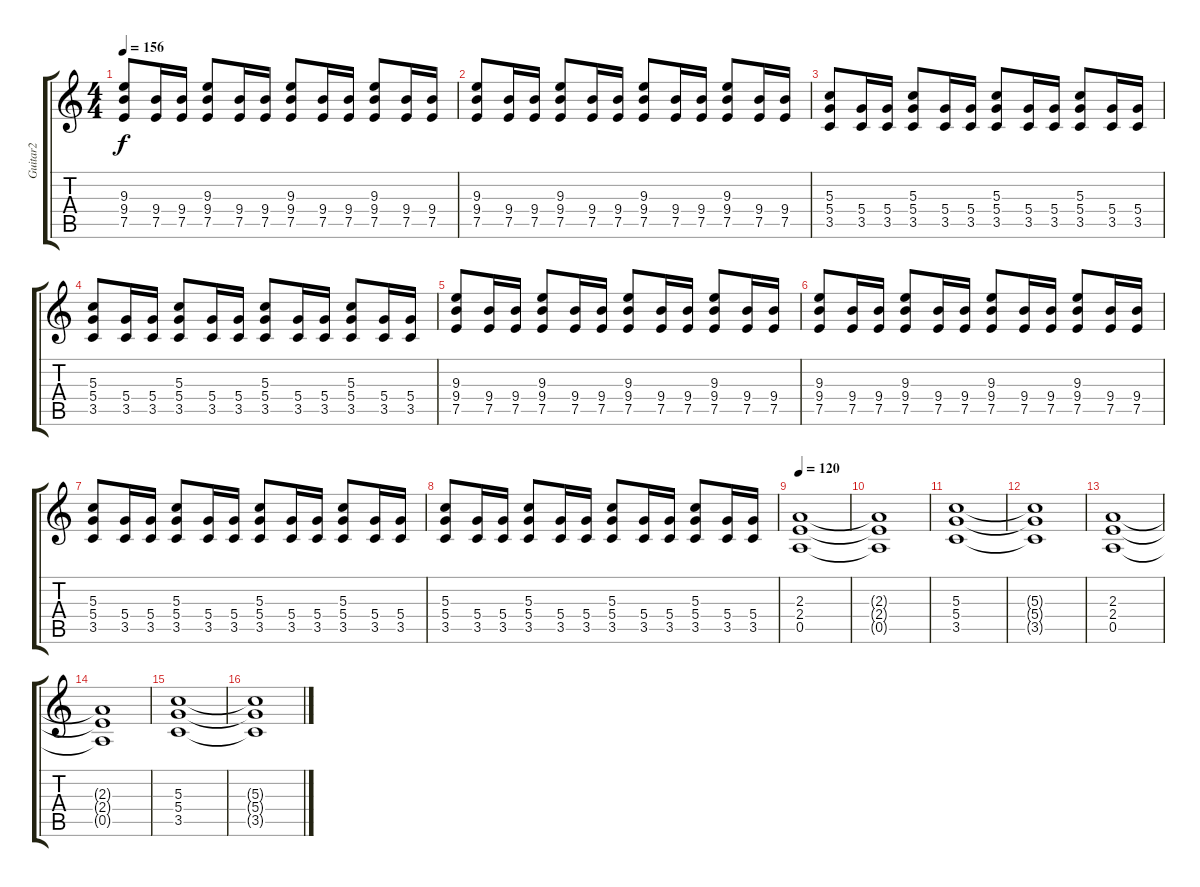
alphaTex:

\track ("Guitar2" "Guitar2") {instrument distortionguitar}
\staff {score tabs}
\tuning (E4 B3 G3 D3 A2 D2) {hide}
\ts (4 4)
\tempo 156
\clef g2
\ks c
(9.3 9.4 7.5).8{dy f} (9.4 7.5).16 (9.4 7.5).16 (9.3 9.4 7.5).8 (9.4 7.5).16 (9.4 7.5).16 (9.3 9.4 7.5).8 (9.4 7.5).16 (9.4 7.5).16 (9.3 9.4 7.5).8 (9.4 7.5).16 (9.4 7.5).16 |
(9.3 9.4 7.5).8 (9.4 7.5).16 (9.4 7.5).16 (9.3 9.4 7.5).8 (9.4 7.5).16 (9.4 7.5).16 (9.3 9.4 7.5).8 (9.4 7.5).16 (9.4 7.5).16 (9.3 9.4 7.5).8 (9.4 7.5).16 (9.4 7.5).16 |
(5.3 5.4 3.5).8 (5.4 3.5).16 (5.4 3.5).16 (5.3 5.4 3.5).8 (5.4 3.5).16 (5.4 3.5).16 (5.3 5.4 3.5).8 (5.4 3.5).16 (5.4 3.5).16 (5.3 5.4 3.5).8 (5.4 3.5).16 (5.4 3.5).16 |
(5.3 5.4 3.5).8 (5.4 3.5).16 (5.4 3.5).16 (5.3 5.4 3.5).8 (5.4 3.5).16 (5.4 3.5).16 (5.3 5.4 3.5).8 (5.4 3.5).16 (5.4 3.5).16 (5.3 5.4 3.5).8 (5.4 3.5).16 (5.4 3.5).16 |
(9.3 9.4 7.5).8 (9.4 7.5).16 (9.4 7.5).16 (9.3 9.4 7.5).8 (9.4 7.5).16 (9.4 7.5).16 (9.3 9.4 7.5).8 (9.4 7.5).16 (9.4 7.5).16 (9.3 9.4 7.5).8 (9.4 7.5).16 (9.4 7.5).16 |
(9.3 9.4 7.5).8 (9.4 7.5).16 (9.4 7.5).16 (9.3 9.4 7.5).8 (9.4 7.5).16 (9.4 7.5).16 (9.3 9.4 7.5).8 (9.4 7.5).16 (9.4 7.5).16 (9.3 9.4 7.5).8 (9.4 7.5).16 (9.4 7.5).16 |
(5.3 5.4 3.5).8 (5.4 3.5).16 (5.4 3.5).16 (5.3 5.4 3.5).8 (5.4 3.5).16 (5.4 3.5).16 (5.3 5.4 3.5).8 (5.4 3.5).16 (5.4 3.5).16 (5.3 5.4 3.5).8 (5.4 3.5).16 (5.4 3.5).16 |
(5.3 5.4 3.5).8 (5.4 3.5).16 (5.4 3.5).16 (5.3 5.4 3.5).8 (5.4 3.5).16 (5.4 3.5).16 (5.3 5.4 3.5).8 (5.4 3.5).16 (5.4 3.5).16 (5.3 5.4 3.5).8 (5.4 3.5).16 (5.4 3.5).16 |
\tempo 120
(2.3 2.4 0.5).1 |
(2.3{t} 2.4{t} 0.5{t}).1 |
(5.3 5.4 3.5).1 |
(5.3{t} 5.4{t} 3.5{t}).1 |
(2.3 2.4 0.5).1 |
(2.3{t} 2.4{t} 0.5{t}).1 |
(5.3 5.4 3.5).1 |
(5.3{t} 5.4{t} 3.5{t}).1
